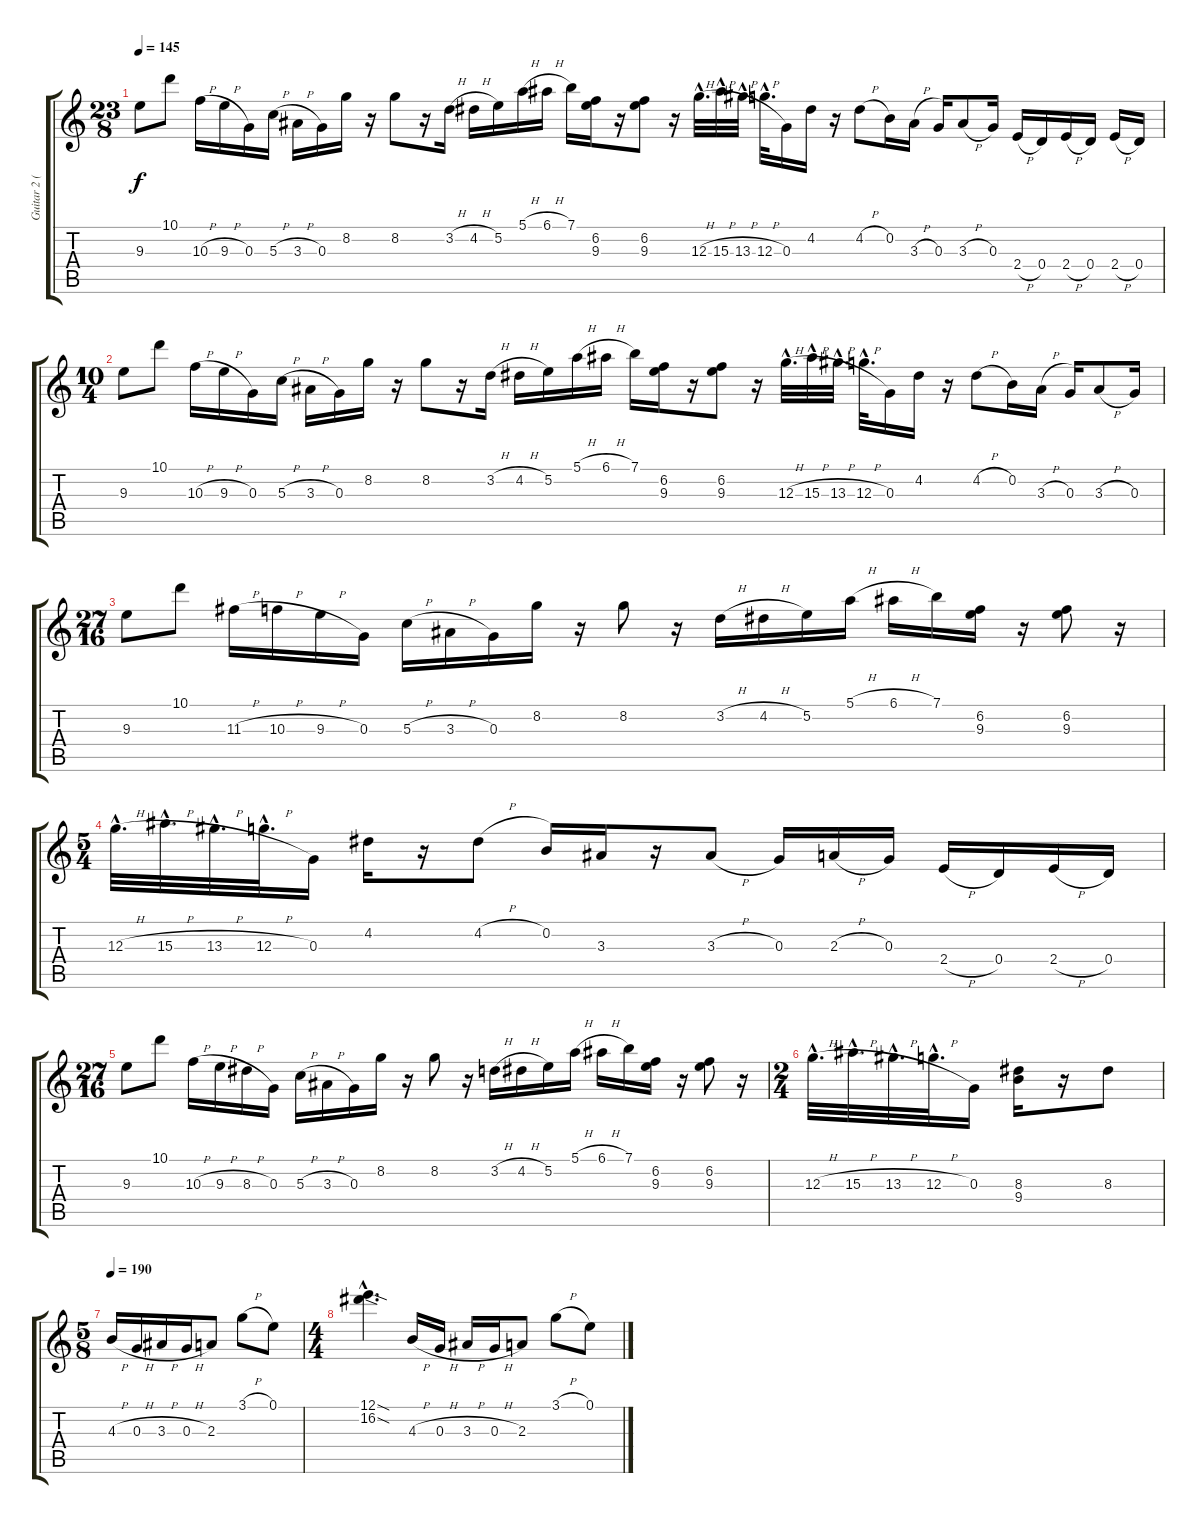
\track ("Guitar 2 (mid/left)" "Guitar 2 (") {instrument distortionguitar}
\staff {score tabs}
\tuning (E4 B3 G3 D3 A2 E2) {hide}
\ts (23 8)
\tempo 145
\clef g2
\ks c
9.3.8{dy f} 10.1.8 10.3{h}.16 9.3{h}.16 0.3.16 5.3{h}.16 3.3{h}.16 0.3.16 8.2.16 r.16 8.2.8 r.16 3.2{h}.16 4.2{h}.16 5.2.16 5.1{h}.16 6.1{h}.16 7.1.16 (6.2 9.3).16 r.16 (6.2 9.3).8 r.16 12.3{h hac}.32{d} 15.3{h hac}.32{d} 13.3{h hac}.32{d} 12.3{h hac}.32{d} 0.3.16 4.2.16 r.16 4.2{h}.8 0.2.16 3.3{h}.16 0.3.16 3.3{h}.8 0.3.16 2.4{h}.16 0.4.16 2.4{h}.16 0.4.16 2.4{h}.16 0.4.16 |
\ts (10 4)
9.3.8 10.1.8 10.3{h}.16 9.3{h}.16 0.3.16 5.3{h}.16 3.3{h}.16 0.3.16 8.2.16 r.16 8.2.8 r.16 3.2{h}.16 4.2{h}.16 5.2.16 5.1{h}.16 6.1{h}.16 7.1.16 (6.2 9.3).16 r.16 (6.2 9.3).8 r.16 12.3{h hac}.32{d} 15.3{h hac}.32{d} 13.3{h hac}.32{d} 12.3{h hac}.32{d} 0.3.16 4.2.16 r.16 4.2{h}.8 0.2.16 3.3{h}.16 0.3.16 3.3{h}.8 0.3.16 |
\ts (27 16)
9.3.8 10.1.8 11.3{h}.16 10.3{h}.16 9.3{h}.16 0.3.16 5.3{h}.16 3.3{h}.16 0.3.16 8.2.16 r.16 8.2.8 r.16 3.2{h}.16 4.2{h}.16 5.2.16 5.1{h}.16 6.1{h}.16 7.1.16 (6.2 9.3).16 r.16 (6.2 9.3).8 r.16 |
\ts (5 4)
12.3{h hac}.32{d} 15.3{h hac}.32{d} 13.3{h hac}.32{d} 12.3{h hac}.32{d} 0.3.16 4.2.16 r.16 4.2{h}.8 0.2.16 3.3.16 r.16 3.3{h}.8 0.3.16 2.3{h}.16 0.3.16 2.4{h}.16 0.4.16 2.4{h}.16 0.4.16 |
\ts (27 16)
9.3.8 10.1.8 10.3{h}.16 9.3{h}.16 8.3{h}.16 0.3.16 5.3{h}.16 3.3{h}.16 0.3.16 8.2.16 r.16 8.2.8 r.16 3.2{h}.16 4.2{h}.16 5.2.16 5.1{h}.16 6.1{h}.16 7.1.16 (6.2 9.3).16 r.16 (6.2 9.3).8 r.16 |
\ts (2 4)
12.3{h hac}.32{d} 15.3{h hac}.32{d} 13.3{h hac}.32{d} 12.3{h hac}.32{d} 0.3.16 (8.3 9.4).16 r.16 8.3.8 |
\ts (5 8)
\tempo 190
4.3{h}.16 0.3{h}.16 3.3{h}.16 0.3{h}.16 2.3.8 3.1{h}.8 0.1.8 |
\ts (4 4)
(12.1{sod hac} 16.2{sod hac}).4{d} 4.3{h}.16 0.3{h}.16 3.3{h}.16 0.3{h}.16 2.3.8 3.1{h}.8 0.1.8
